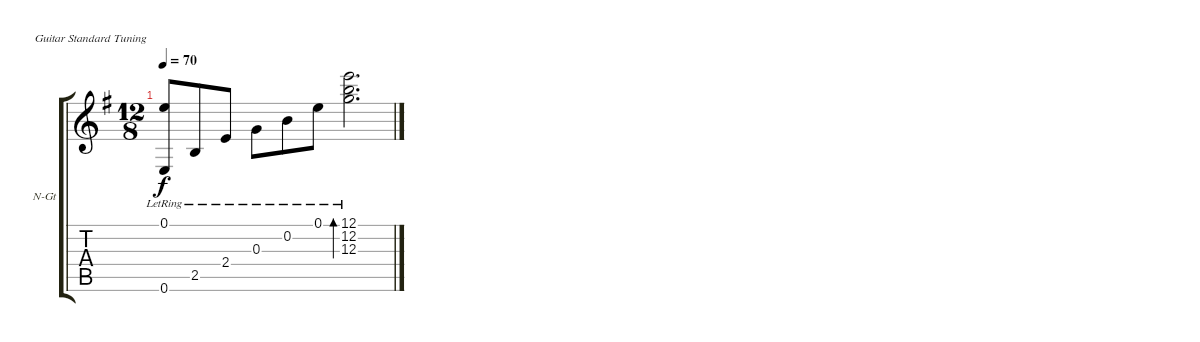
\bracketExtendMode groupsimilarinstruments
\firstSystemTrackNameOrientation horizontal
\otherSystemsTrackNameOrientation horizontal
\track ("Track 1" "N-Gt") {instrument acousticguitarnylon}
\staff {score tabs}
\tuning (E4 B3 G3 D3 A2 E2)
\ts (12 8)
\beaming (8 3 3 3 3)
\tempo 70
\clef g2
\ks eminor
(0.1{lr} 0.6{lr}).8{dy f} 2.5{lr}.8 2.4{lr}.8 0.3{lr}.8 0.2{lr}.8 0.1{lr}.8 (12.1{lr} 12.2{lr} 12.3{lr}).2{d bd 120}
